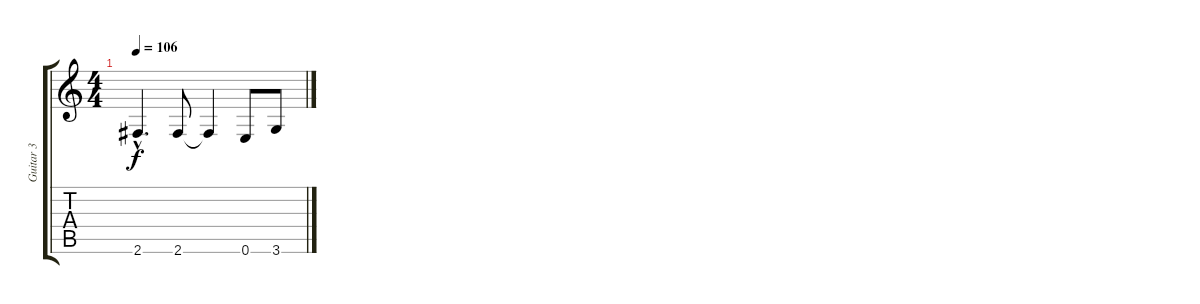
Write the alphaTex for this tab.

\track ("Guitar 3" "Guitar 3") {instrument electricguitarjazz}
\staff {score tabs}
\tuning (E4 B3 G3 D3 A2 E2) {hide}
\ts (4 4)
\tempo 106
\clef g2
\ks c
2.6{hac}.4{d dy f} 2.6.8 2.6{t}.4 0.6.8 3.6.8
